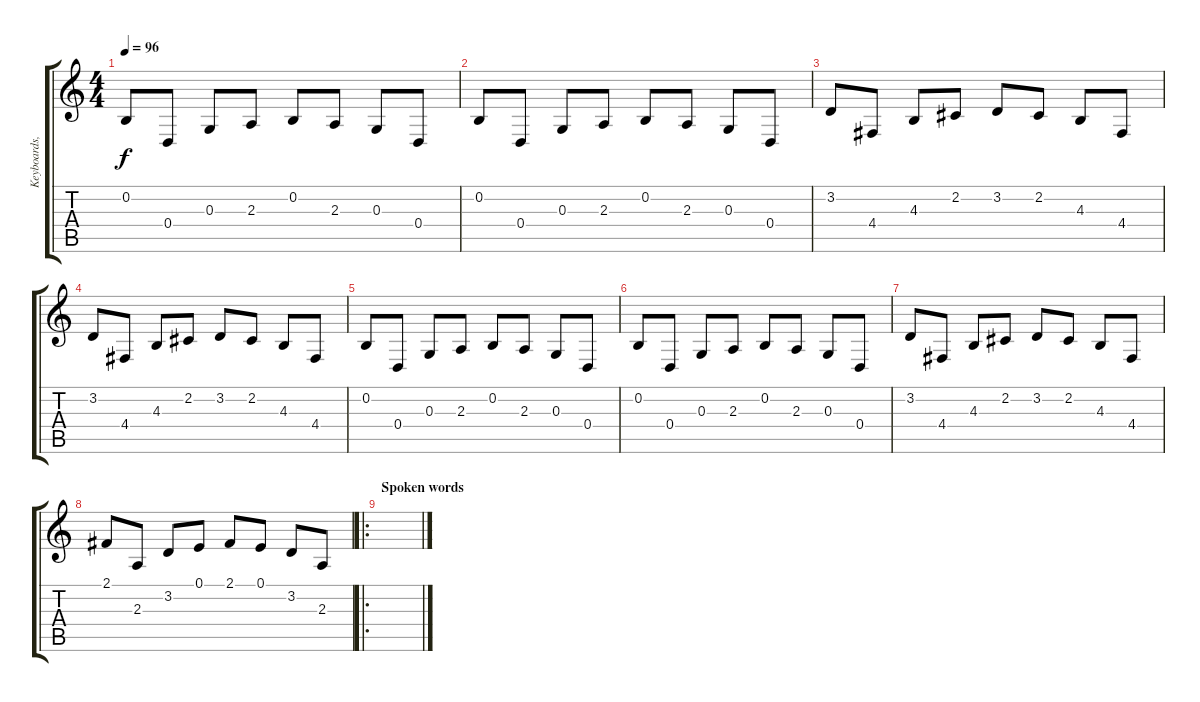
\track ("Keyboards, intro" "Keyboards,") {instrument pad1newage}
\staff {score tabs}
\tuning (E4 B3 G3 D3 A2 E2) {hide}
\ts (4 4)
\tempo 96
\clef g2
\ks c
0.2.8{dy f instrument pad1newage} 0.4.8 0.3.8 2.3.8 0.2.8 2.3.8 0.3.8 0.4.8 |
0.2.8 0.4.8 0.3.8 2.3.8 0.2.8 2.3.8 0.3.8 0.4.8 |
3.2.8 4.4.8 4.3.8 2.2.8 3.2.8 2.2.8 4.3.8 4.4.8 |
3.2.8 4.4.8 4.3.8 2.2.8 3.2.8 2.2.8 4.3.8 4.4.8 |
0.2.8 0.4.8 0.3.8 2.3.8 0.2.8 2.3.8 0.3.8 0.4.8 |
0.2.8 0.4.8 0.3.8 2.3.8 0.2.8 2.3.8 0.3.8 0.4.8 |
3.2.8 4.4.8 4.3.8 2.2.8 3.2.8 2.2.8 4.3.8 4.4.8 |
2.1.8 2.3.8 3.2.8 0.1.8 2.1.8 0.1.8 3.2.8 2.3.8 |
\ro
\section ("" "Spoken words")
